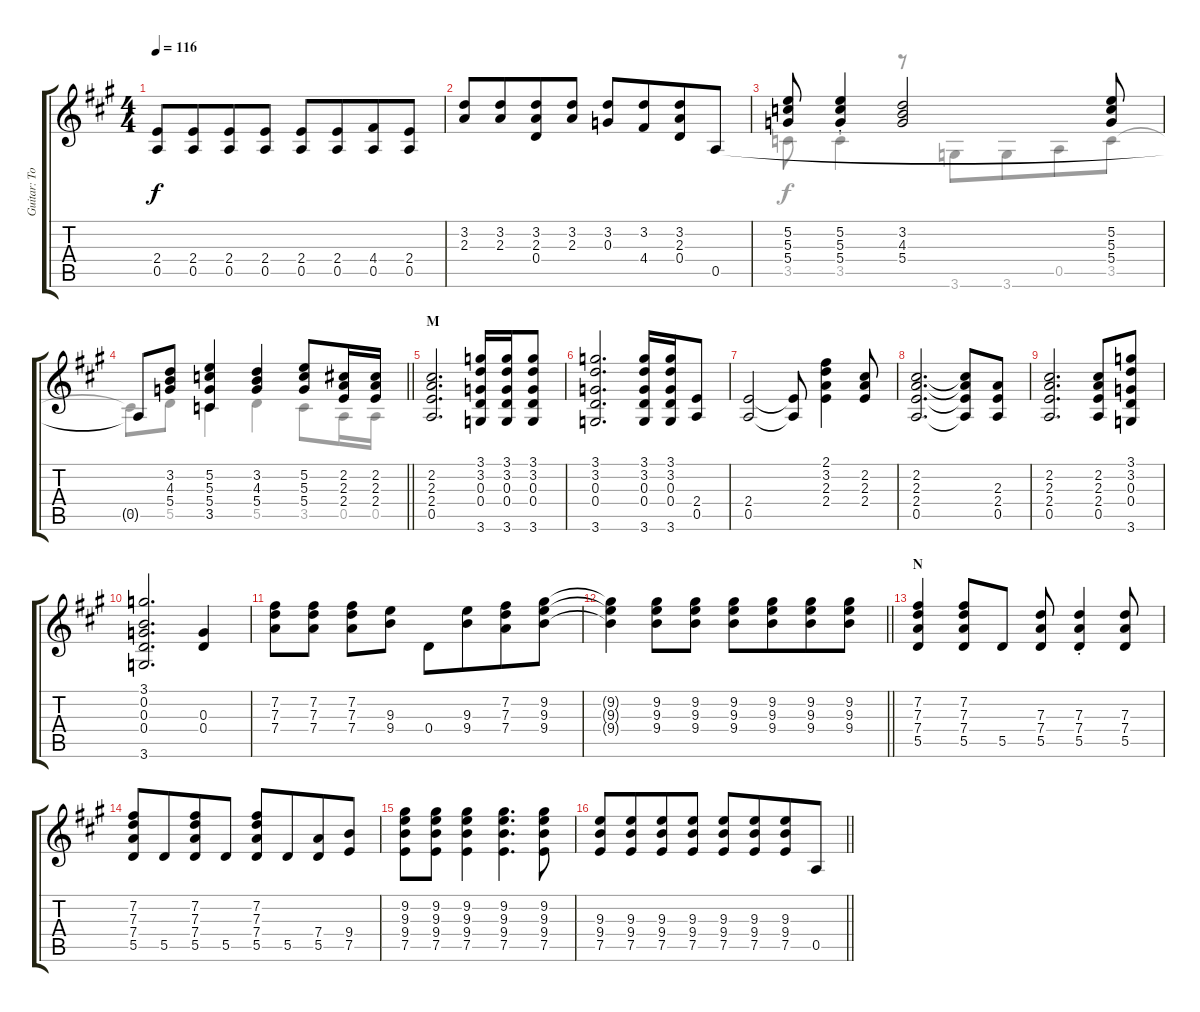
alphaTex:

\track ("Guitar: Todd" "Guitar: To") {instrument distortionguitar}
\staff {score tabs}
\tuning (E4 B3 G3 D3 A2 E2) {hide}
\voice
\ts (4 4)
\tempo 116
\clef g2
\ks a
(2.4{t} 0.5{t}).8{dy f} (2.4 0.5).8{beam merge} (2.4 0.5).8 (2.4 0.5).8 (2.4 0.5).8 (2.4 0.5).8{beam merge} (4.4 0.5).8 (2.4 0.5).8 |
(3.2 2.3).8 (3.2 2.3).8{beam merge} (3.2 2.3 0.4).8 (3.2 2.3).8 (3.2 0.3).8 (3.2 4.4).8{beam merge} (3.2 2.3 0.4).8 0.5.8 |
(5.2 5.3 5.4).8 (5.2{st} 5.3{st} 5.4{st}).4 (3.2 4.3 5.4).2 (5.2 5.3 5.4).8 |
\barLineRight lightlight
0.5{t}.8 (3.2 4.3 5.4).8 (5.2 5.3 5.4 3.5).4 (3.2 4.3 5.4).4 (5.2 5.3 5.4).8 (2.2 2.3 2.4).16 (2.2 2.3 2.4).16 |
\section ("" "M")
(2.2 2.3 2.4 0.5).2{d} (3.1 3.2 0.3 0.4 3.6).16 (3.1 3.2 0.3 0.4 3.6).16 (3.1 3.2 0.3 0.4 3.6).8 |
(3.1 3.2 0.3 0.4 3.6).2{d} (3.1 3.2 0.3 0.4 3.6).16 (3.1 3.2 0.3 0.4 3.6).16 (2.4 0.5).8 |
(2.4 0.5).2 (2.4{t} 0.5{t}).8 (2.1 3.2 2.3 2.4).4 (2.2 2.3 2.4).8 |
(2.2 2.3 2.4 0.5).2{d} (2.2{t} 2.3{t} 2.4{t} 0.5{t}).8 (2.3 2.4 0.5).8 |
(2.2 2.3 2.4 0.5).2{d} (2.2 2.3 2.4 0.5).8 (3.1 3.2 0.3 0.4 3.6).8 |
(3.1 0.2 0.3 0.4 3.6).2{d} (0.3 0.4).4 |
(7.2 7.3 7.4).8 (7.2 7.3 7.4).8 (7.2 7.3 7.4).8 (9.3 9.4).8 0.4.8 (9.3 9.4).8{beam merge} (7.2 7.3 7.4).8 (9.2 9.3 9.4).8 |
\barLineRight lightlight
(9.2{t} 9.3{t} 9.4{t}).4 (9.2 9.3 9.4).8 (9.2 9.3 9.4).8 (9.2 9.3 9.4).8{beam merge} (9.2 9.3 9.4).8{beam merge} (9.2 9.3 9.4).8 (9.2 9.3 9.4).8 |
\section ("" "N")
(7.2 7.3 7.4 5.5).4 (7.2 7.3 7.4 5.5).8 5.5.8 (7.3 7.4 5.5).8 (7.3{st} 7.4{st} 5.5{st}).4 (7.3 7.4 5.5).8 |
(7.2 7.3 7.4 5.5).8 5.5.8{beam merge} (7.2 7.3 7.4 5.5).8 5.5.8 (7.2 7.3 7.4 5.5).8 5.5.8{beam merge} (7.4 5.5).8 (9.4 7.5).8 |
(9.2 9.3 9.4 7.5).8 (9.2 9.3 9.4 7.5).8{beam merge} (9.2 9.3 9.4 7.5).4 (9.2 9.3 9.4 7.5).4{d} (9.2 9.3 9.4 7.5).8 |
\barLineRight lightlight
(9.3 9.4 7.5).8 (9.3 9.4 7.5).8{beam merge} (9.3 9.4 7.5).8 (9.3 9.4 7.5).8 (9.3 9.4 7.5).8 (9.3 9.4 7.5).8{beam merge} (9.3 9.4 7.5).8 0.5.8
\voice
\clef g2
\ottava regular
\simile none
\ks a
|
|
3.5.8 3.5{st}.4 r.8 3.6.8 3.6.8{beam merge} 0.5.8 3.5.8 |
\barLineRight lightlight
3.5{t}.8 5.5.8 3.5.4 5.5.4 3.5.8 0.5.16 0.5.16 |
|
|
|
|
|
|
|
\barLineRight lightlight
|
|
|
|
\barLineRight lightlight
